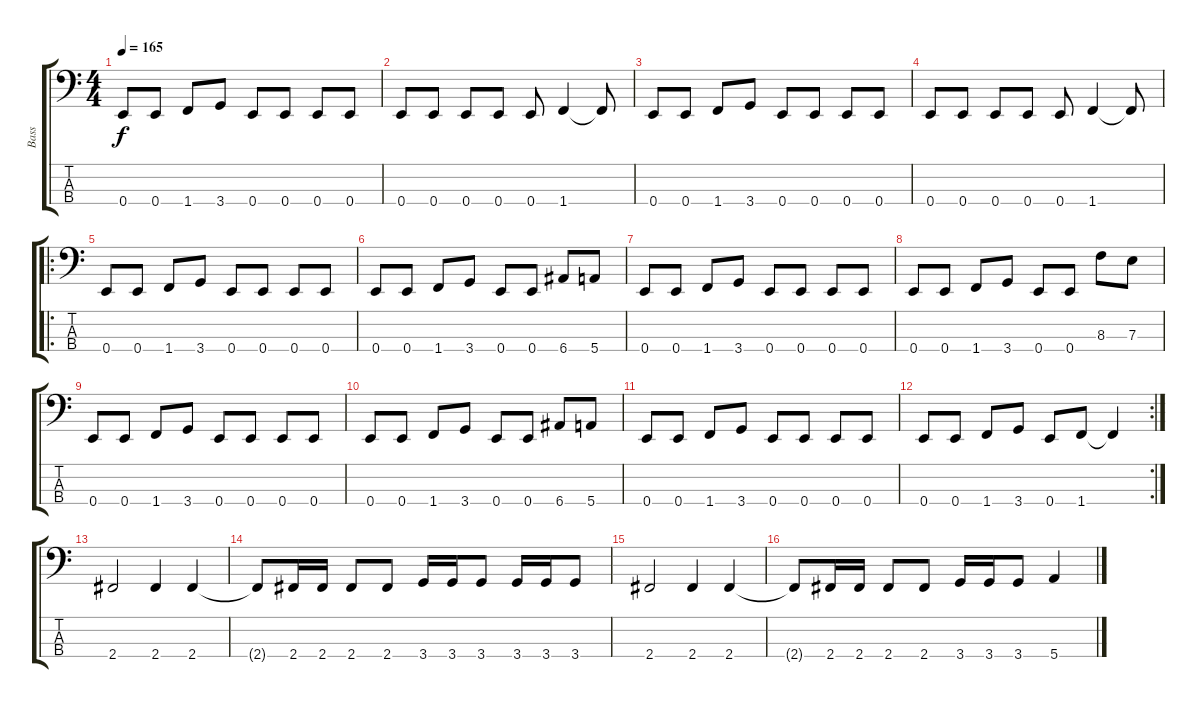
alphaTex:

\track ("Bass" "Bass") {instrument slapbass1}
\staff {score tabs}
\tuning (G2 D2 A1 E1) {hide}
\ts (4 4)
\tempo 165
\clef f4
\ks c
0.4.8{dy f} 0.4.8 1.4.8 3.4.8 0.4.8 0.4.8 0.4.8 0.4.8 |
0.4.8 0.4.8 0.4.8 0.4.8 0.4.8 1.4.4 1.4{t}.8 |
0.4.8 0.4.8 1.4.8 3.4.8 0.4.8 0.4.8 0.4.8 0.4.8 |
0.4.8 0.4.8 0.4.8 0.4.8 0.4.8 1.4.4 1.4{t}.8 |
\ro
0.4.8 0.4.8 1.4.8 3.4.8 0.4.8 0.4.8 0.4.8 0.4.8 |
0.4.8 0.4.8 1.4.8 3.4.8 0.4.8 0.4.8 6.4.8 5.4.8 |
0.4.8 0.4.8 1.4.8 3.4.8 0.4.8 0.4.8 0.4.8 0.4.8 |
0.4.8 0.4.8 1.4.8 3.4.8 0.4.8 0.4.8 8.3.8 7.3.8 |
0.4.8 0.4.8 1.4.8 3.4.8 0.4.8 0.4.8 0.4.8 0.4.8 |
0.4.8 0.4.8 1.4.8 3.4.8 0.4.8 0.4.8 6.4.8 5.4.8 |
0.4.8 0.4.8 1.4.8 3.4.8 0.4.8 0.4.8 0.4.8 0.4.8 |
\rc 2
0.4.8 0.4.8 1.4.8 3.4.8 0.4.8 1.4.8 1.4{t}.4 |
2.4.2 2.4.4 2.4.4 |
2.4{t}.8 2.4.16 2.4.16 2.4.8 2.4.8 3.4.16 3.4.16 3.4.8 3.4.16 3.4.16 3.4.8 |
2.4.2 2.4.4 2.4.4 |
2.4{t}.8 2.4.16 2.4.16 2.4.8 2.4.8 3.4.16 3.4.16 3.4.8 5.4.4
